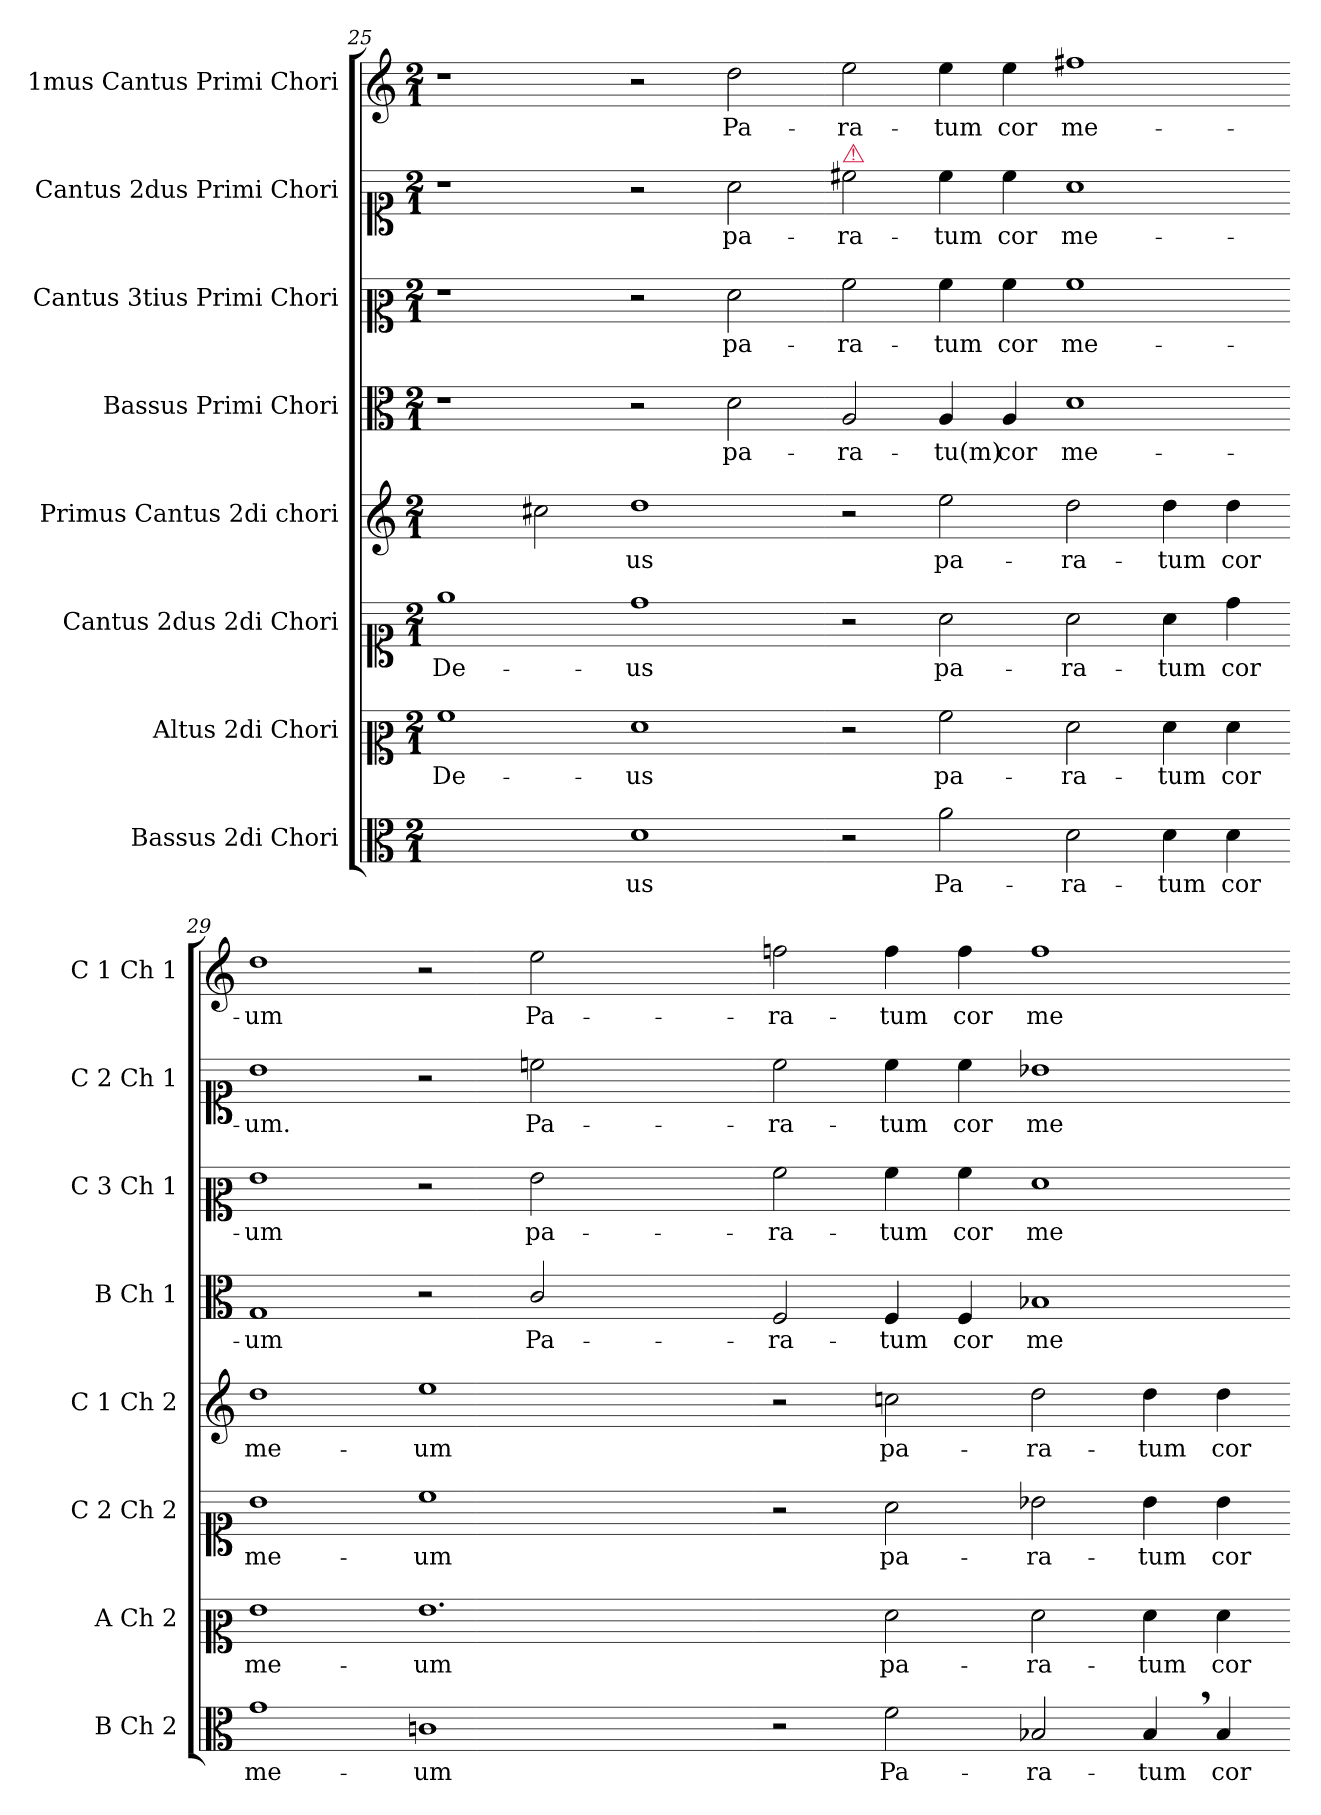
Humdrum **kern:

**kern	**text	**kern	**text	**kern	**text	**kern	**text	**kern	**text	**kern	**text	**kern	**text	**kern	**text
*part8	*part8	*part7	*part7	*part6	*part6	*part5	*part5	*part4	*part4	*part3	*part3	*part2	*part2	*part1	*part1
*staff8	*staff8	*staff7	*staff7	*staff6	*staff6	*staff5	*staff5	*staff4	*staff4	*staff3	*staff3	*staff2	*staff2	*staff1	*staff1
*I"Bassus 2di Chori	*	*I"Altus 2di Chori	*	*I"Cantus 2dus 2di Chori	*	*I"Primus Cantus 2di chori	*	*I"Bassus Primi Chori	*	*I"Cantus 3tius Primi Chori	*	*I"Cantus 2dus Primi Chori	*	*I"1mus Cantus Primi Chori	*
*I'B Ch 2	*	*I'A Ch 2	*	*I'C 2 Ch 2	*	*I'C 1 Ch 2	*	*I'B Ch 1	*	*I'C 3 Ch 1	*	*I'C 2 Ch 1	*	*I'C 1 Ch 1	*
*clefC3	*	*clefC2	*	*clefC1	*	*clefG2	*	*clefC3	*	*clefC2	*	*clefC1	*	*clefG2	*
*k[]	*	*k[]	*	*k[]	*	*k[]	*	*k[]	*	*k[]	*	*k[]	*	*k[]	*
*M2/1	*	*M2/1	*	*M2/1	*	*M2/1	*	*M2/1	*	*M2/1	*	*M2/1	*	*M2/1	*
=25	=25	=25	=25	=25	=25	=25	=25	=25	=25	=25	=25	=25	=25	=25	=25
1ryy	.	1a\	De-	1ee\	De-	2ryy	.	1r	.	1r	.	1r	.	1r	.
.	.	.	.	.	.	2cc#X\	.	.	.	.	.	.	.	.	.
1d\	-us	1f\	-us	1dd\	-us	1dd\	-us	2r	.	2r	.	2r	.	2r	.
.	.	.	.	.	.	.	.	2d\	pa-	2f\	pa-	2a\	pa-	2dd\	Pa-
=27-	=27-	=27-	=27-	=27-	=27-	=27-	=27-	=27-	=27-	=27-	=27-	=27-	=27-	=27-	=27-
!	!	!	!	!	!	!	!	!	!	!	!	!LO:TX:a:color=crimson:t=⚠	!	!	!
2r	.	2r	.	2r	.	2r	.	2A/	-ra-	2a\	-ra-	2cc#X\	-ra-	2ee\	-ra-
!	!	!	!LO:LY:i	!	!	!	!	!	!	!	!	!	!	!	!
2a\	Pa-	2a\	pa-	2a\	pa-	2ee\	pa-	4A/	-tu(m)	4a\	-tum	4cc#\	-tum	4ee\	-tum
.	.	.	.	.	.	.	.	4A/	cor	4a\	cor	4cc#\	cor	4ee\	cor
!	!	!	!LO:LY:i	!	!	!	!	!	!	!	!	!	!	!	!
2d\	-ra-	2f\	-ra-	2a\	-ra-	2dd\	-ra-	1d\	me-	1a\	me-	1a\	me-	1ff#X\	me-
!	!	!	!LO:LY:i	!	!	!	!	!	!	!	!	!	!	!	!
4d\	-tum	4f\	-tum	4a\	-tum	4dd\	-tum	.	.	.	.	.	.	.	.
!	!	!	!LO:LY:i	!	!	!	!	!	!	!	!	!	!	!	!
4d\	cor	4f\	cor	4dd\	cor	4dd\	cor	.	.	.	.	.	.	.	.
=29-	=29-	=29-	=29-	=29-	=29-	=29-	=29-	=29-	=29-	=29-	=29-	=29-	=29-	=29-	=29-
!	!	!	!LO:LY:i	!	!	!	!	!	!	!	!	!	!	!	!
1g\	me-	1g\	me-	1b\	me-	1dd\	me-	1G/	-um	1g\	-um	1b\	-um.	1dd\	-um
!	!	!	!LO:LY:i	!	!	!	!	!	!	!	!	!	!	!	!
1cn\	-um	1.g\	-um	1cc\	-um	1ee\	-um	2r	.	2r	.	2r	.	2r	.
!	!	!	!	!	!	!	!	!	!	!	!	!	!LO:LY:i	!	!
.	.	.	.	.	.	.	.	2c/	Pa-	2g\	pa-	2ccn\	Pa-	2ee\	Pa-
2ryy	.	.	.	2ryy	.	2ryy	.	2ryy	.	2ryy	.	2ryy	.	2ryy	.
=31-	=31-	=31-	=31-	=31-	=31-	=31-	=31-	=31-	=31-	=31-	=31-	=31-	=31-	=31-	=31-
!	!	!	!	!	!	!	!	!	!	!	!	!	!LO:LY:i	!	!
2r	.	2ryy	.	2r	.	2r	.	2F/	-ra-	2a\	-ra-	2cc\	-ra-	2ffn\	-ra-
!	!	!	!LO:LY:i	!	!LO:LY:i	!	!LO:LY:i	!	!	!	!	!	!LO:LY:i	!	!
2f\	Pa-	2f\	pa-	2a\	pa-	2ccn\	pa-	4F/	-tum	4a\	-tum	4cc\	-tum	4ff\	-tum
!	!	!	!	!	!	!	!	!	!	!	!	!	!LO:LY:i	!	!
.	.	.	.	.	.	.	.	4F/	cor	4a\	cor	4cc\	cor	4ff\	cor
!	!	!	!LO:LY:i	!	!LO:LY:i	!	!LO:LY:i	!	!	!	!	!	!LO:LY:i	!	!
2B-X/	-ra-	2f\	-ra-	2b-X\	-ra-	2dd\	-ra-	1B-X/	me-	1f\	me-	1b-X\	me-	1ff\	me-
!	!	!	!LO:LY:i	!	!LO:LY:i	!	!LO:LY:i	!	!	!	!	!	!	!	!
4B-,</	-tum	4f\	-tum	4b-\	-tum	4dd\	-tum	.	.	.	.	.	.	.	.
!	!	!	!LO:LY:i	!	!LO:LY:i	!	!LO:LY:i	!	!	!	!	!	!	!	!
4B-/	cor	4f\	cor	4b-\	cor	4dd\	cor	.	.	.	.	.	.	.	.
=-	=-	=-	=-	=-	=-	=-	=-	=-	=-	=-	=-	=-	=-	=-	=-
*-	*-	*-	*-	*-	*-	*-	*-	*-	*-	*-	*-	*-	*-	*-	*-
